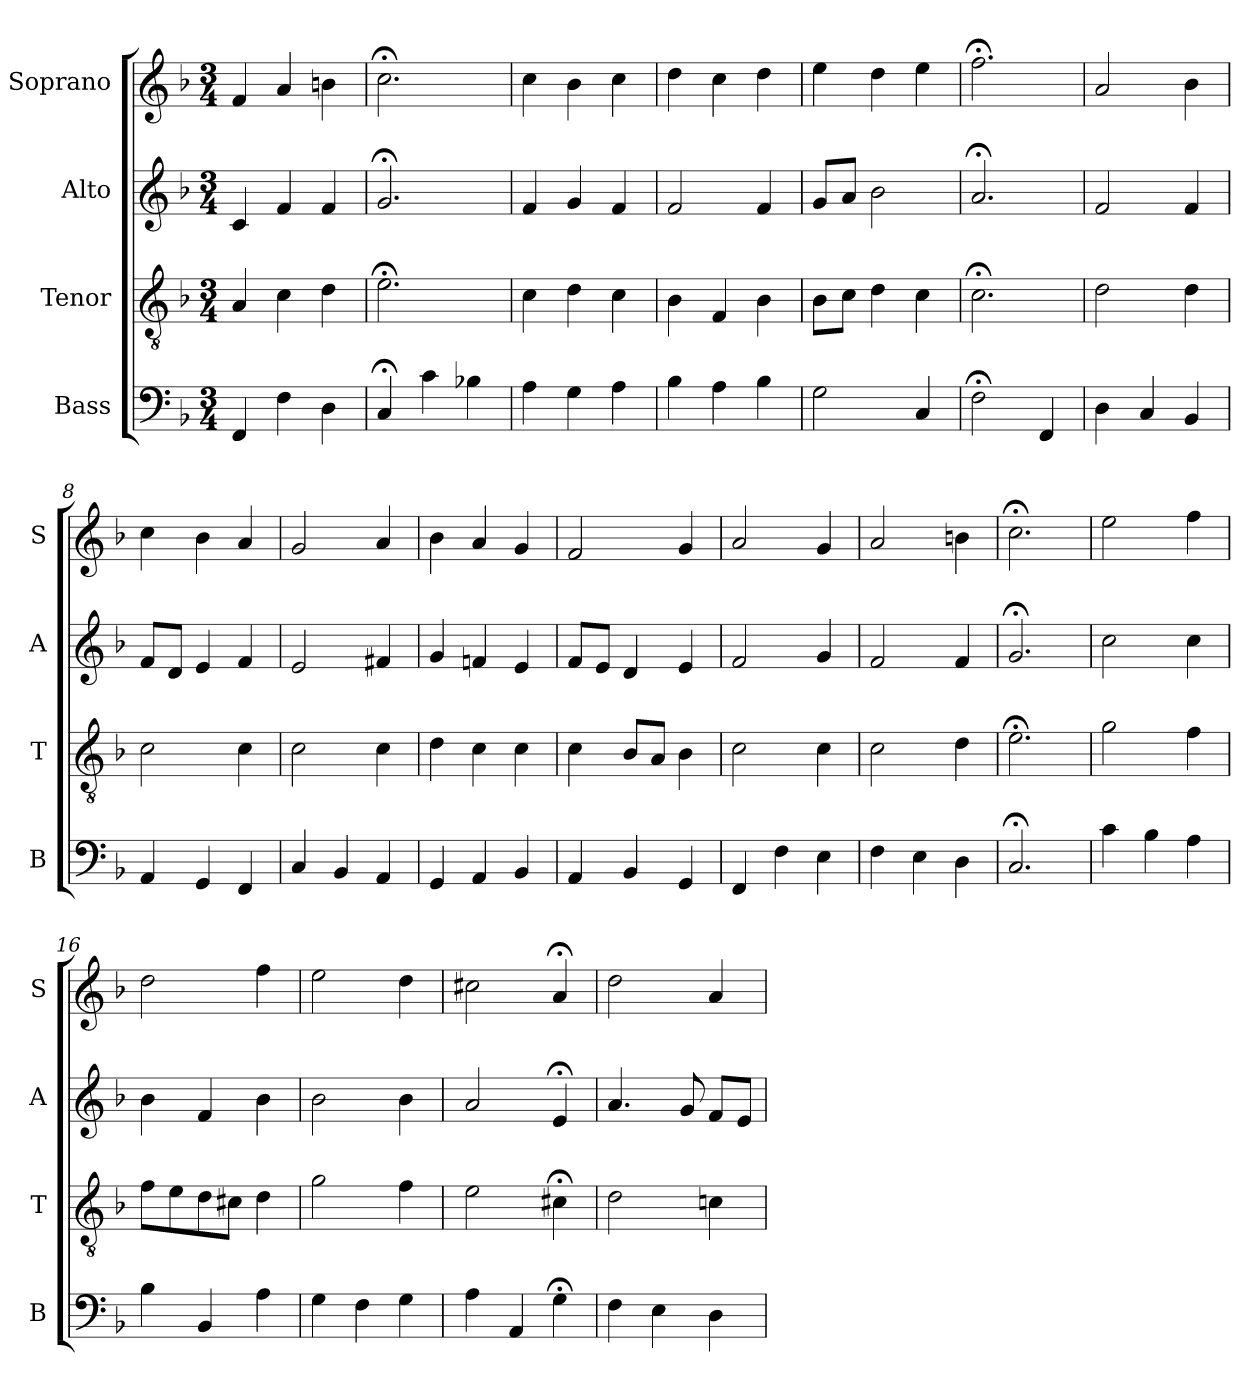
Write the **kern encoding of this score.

**kern	**kern	**kern	**kern
*part4	*part3	*part2	*part1
*staff4	*staff3	*staff2	*staff1
*I"Bass	*I"Tenor	*I"Alto	*I"Soprano
*I'B	*I'T	*I'A	*I'S
*clefF4	*clefGv2	*clefG2	*clefG2
*k[b-]	*k[b-]	*k[b-]	*k[b-]
*F:	*F:	*F:	*F:
*M3/4	*M3/4	*M3/4	*M3/4
*MM100	*MM100	*MM100	*MM100
=1	=1	=1	=1
4FF	4A	4c	4f
4F	4c	4f	4a
4Di	4di	4fi	4bni
=2	=2	=2	=2
4C;<	2.e;<	2.g;<	2.cc;<
4c	.	.	.
4B-X	.	.	.
=3	=3	=3	=3
4A	4c	4f	4cc
4G	4d	4g	4b-
4A	4c	4f	4cc
=4	=4	=4	=4
4B-	4B-	2f	4dd
4A	4F	.	4cc
4B-	4B-	4f	4dd
=5	=5	=5	=5
2Gi	8B-iL	8giL	4eei
.	8cJ	8aJ	.
.	4d	2b-	4dd
4C	4c	.	4ee
=6	=6	=6	=6
2F;<	2.c;<	2.a;<	2.ff;<
4FF	.	.	.
=7	=7	=7	=7
4D	2d	2f	2a
4C	.	.	.
4BB-	4d	4f	4b-
=8	=8	=8	=8
4AA	2c	8fL	4cc
.	.	8dJ	.
4GG	.	4e	4b-
4FF	4c	4f	4a
=9	=9	=9	=9
4C	2c	2e	2g
4BB-	.	.	.
4AAi	4ci	4f#Xi	4ai
=10	=10	=10	=10
4GG	4d	4g	4b-
4AA	4c	4fn	4a
4BB-	4c	4e	4g
=11	=11	=11	=11
4AA	4c	8fL	2f
.	.	8eJ	.
4BB-	8B-L	4d	.
.	8AJ	.	.
4GGi	4B-i	4ei	4gi
=12	=12	=12	=12
4FF	2c	2f	2a
4F	.	.	.
4E	4c	4g	4g
=13	=13	=13	=13
4F	2c	2f	2a
4E	.	.	.
4Di	4di	4fi	4bni
=14	=14	=14	=14
2.C;<	2.e;<	2.g;<	2.cc;<
=15	=15	=15	=15
4c	2g	2cc	2ee
4B-	.	.	.
4A	4f	4cc	4ff
=16	=16	=16	=16
4B-	8fL	4b-	2dd
.	8e	.	.
4BB-	8d	4f	.
.	8c#XJ	.	.
4A	4d	4b-	4ff
=17	=17	=17	=17
4Gi	2gi	2b-i	2eei
4F	.	.	.
4G	4f	4b-	4dd
=18	=18	=18	=18
4A	2e	2a	2cc#X
4AA	.	.	.
4G;<	4c#X;<	4e;<	4a;<
=19	=19	=19	=19
4F	2d	4.a	2dd
4E	.	.	.
.	.	8g	.
4D	4cn	8fL	4a
.	.	8eJ	.
=	=	=	=
*-	*-	*-	*-
